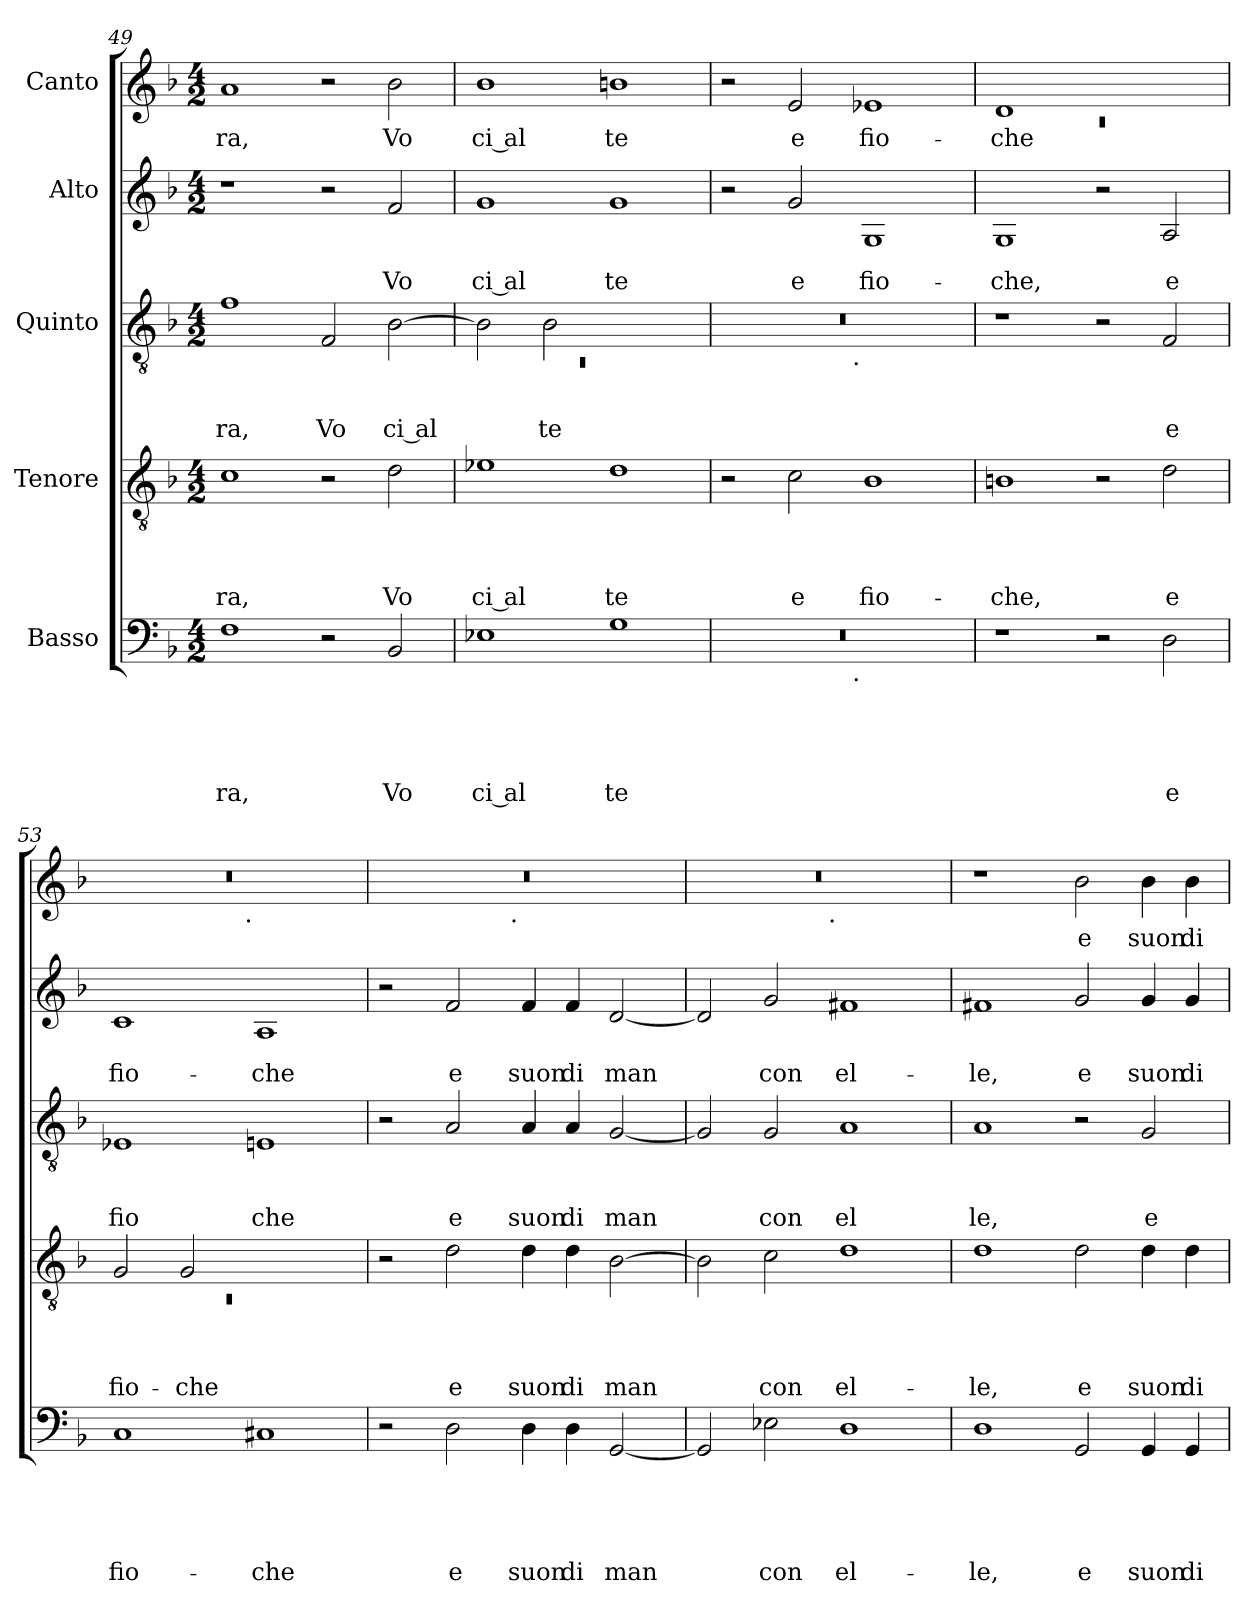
**kern	**text	**text	**text	**text	**text	**kern	**text	**text	**text	**text	**kern	**text	**text	**text	**kern	**text	**text	**kern	**text
*part5	*part5	*part5	*part5	*part5	*part5	*part4	*part4	*part4	*part4	*part4	*part3	*part3	*part3	*part3	*part2	*part2	*part2	*part1	*part1
*staff5	*staff5	*staff5	*staff5	*staff5	*staff5	*staff4	*staff4	*staff4	*staff4	*staff4	*staff3	*staff3	*staff3	*staff3	*staff2	*staff2	*staff2	*staff1	*staff1
*I"Basso	*	*	*	*	*	*I"Tenore	*	*	*	*	*I"Quinto	*	*	*	*I"Alto	*	*	*I"Canto	*
*clefF4	*	*	*	*	*	*clefGv2	*	*	*	*	*clefGv2	*	*	*	*clefG2	*	*	*clefG2	*
*k[b-]	*	*	*	*	*	*k[b-]	*	*	*	*	*k[b-]	*	*	*	*k[b-]	*	*	*k[b-]	*
*F:	*	*	*	*	*	*F:	*	*	*	*	*F:	*	*	*	*F:	*	*	*F:	*
*M4/2	*	*	*	*	*	*M4/2	*	*	*	*	*M4/2	*	*	*	*M4/2	*	*	*M4/2	*
=49	=49	=49	=49	=49	=49	=49	=49	=49	=49	=49	=49	=49	=49	=49	=49	=49	=49	=49	=49
!	!	!	!	!	!LO:LY:b	!	!	!	!	!LO:LY:b	!	!	!	!LO:LY:b	!	!	!	!	!LO:LY:b
1F	.	.	.	.	ra,	1c	.	.	.	ra,	1f	.	.	ra,	1r	.	.	1a	ra,
!	!	!	!	!	!	!	!	!	!	!	!	!	!	!LO:LY:b	!	!	!	!	!
2r	.	.	.	.	.	2r	.	.	.	.	2F/	.	.	Vo	2r	.	.	2r	.
!	!	!	!	!	!LO:LY:b	!	!	!	!	!LO:LY:b	!	!	!	!LO:LY:b	!	!	!LO:LY:b	!	!LO:LY:b
2BB-/	.	.	.	.	Vo	2d\	.	.	.	Vo	[>2B-\	.	.	ci al	2f/	.	Vo	2b-\	Vo
=50	=50	=50	=50	=50	=50	=50	=50	=50	=50	=50	=50	=50	=50	=50	=50	=50	=50	=50	=50
*	*	*	*	*	*	*	*	*	*	*	*^	*	*	*	*	*	*	*	*
!	!	!	!	!	!LO:LY:b:rj	!	!	!	!	!LO:LY:b:rj	!	!LO:N:vis=1	!	!	!	!	!	!LO:LY:b:rj	!	!LO:LY:b:rj
1E-X	.	.	.	.	ci al	1e-X	.	.	.	ci al	2B-\]	0rC	.	.	.	1g	.	ci al	1b-	ci al
!	!	!	!	!	!	!	!	!	!	!	!	!	!	!	!LO:LY:b	!	!	!	!	!
.	.	.	.	.	.	.	.	.	.	.	2B-\	.	.	.	te	.	.	.	.	.
!	!	!	!	!	!LO:LY:b	!	!	!	!	!LO:LY:b	!	!	!	!	!	!	!	!LO:LY:b	!	!LO:LY:b
1G	.	.	.	.	te	1d	.	.	.	te	1ryy	.	.	.	.	1g	.	te	1bn	te
!!LO:LB:g=z
=51	=51	=51	=51	=51	=51	=51	=51	=51	=51	=51	=51	=51	=51	=51	=51	=51	=51	=51	=51	=51
*^	*	*	*	*	*	*	*	*	*	*	*	*	*	*	*	*	*	*	*	*
0r	2ryy	.	.	.	.	.	2r	.	.	.	.	0r	2ryy	.	.	.	2r	.	.	2r	.
!	!	!	!	!	!	!	!	!	!	!	!LO:LY:b	!	!	!	!	!	!	!	!LO:LY:b	!	!LO:LY:b
.	4...ryy	.	.	.	.	.	2c\	.	.	.	e	.	4...ryy	.	.	.	2g/	.	e	2e/	e
!	!	!	!	!	!	!	!	!	!	!	!	!	!LO:TX:b:t=.	!	!	!	!	!	!	!	!
!	!LO:TX:b:t=.	!	!	!	!	!	!	!	!	!	!	!	!	!	!	!	!	!	!	!	!
.	1ryy	.	.	.	.	.	.	.	.	.	.	.	1ryy	.	.	.	.	.	.	.	.
!	!	!	!	!	!	!	!	!	!	!	!LO:LY:b	!	!	!	!	!	!	!	!LO:LY:b	!	!LO:LY:b
.	.	.	.	.	.	.	1B-	.	.	.	fio-	.	.	.	.	.	1G	.	fio-	1e-X	fio-
.	32ryy	.	.	.	.	.	.	.	.	.	.	.	32ryy	.	.	.	.	.	.	.	.
=52	=52	=52	=52	=52	=52	=52	=52	=52	=52	=52	=52	=52	=52	=52	=52	=52	=52	=52	=52	=52	=52
*	*	*	*	*	*	*	*	*	*	*	*	*	*	*	*	*	*	*	*	*^	*
!	!	!	!	!	!	!	!	!	!	!	!LO:LY:b	!	!	!	!	!	!	!	!LO:LY:b	!	!LO:N:vis=1	!LO:LY:b
*v	*v	*	*	*	*	*	*	*	*	*	*	*v	*v	*	*	*	*	*	*	*	*	*
1r	.	.	.	.	.	1Bn	.	.	.	-che,	1r	.	.	.	1G	.	-che,	1d	0rc	-che
2r	.	.	.	.	.	2r	.	.	.	.	2r	.	.	.	2r	.	.	1ryy	.	.
!	!	!	!	!	!LO:LY:b	!	!	!	!	!LO:LY:b	!	!	!	!LO:LY:b	!	!	!LO:LY:b	!	!	!
2D\	.	.	.	.	e	2d\	.	.	.	e	2F/	.	.	e	2A/	.	e	.	.	.
=53	=53	=53	=53	=53	=53	=53	=53	=53	=53	=53	=53	=53	=53	=53	=53	=53	=53	=53	=53	=53
*	*	*	*	*	*	*^	*	*	*	*	*	*	*	*	*	*	*	*	*	*
!	!	!	!	!	!LO:LY:b	!	!LO:N:vis=1	!	!	!	!LO:LY:b	!	!	!	!LO:LY:b	!	!	!LO:LY:b	!	!	!
1C	.	.	.	.	fio-	2G/	0rC	.	.	.	fio-	1E-X	.	.	fio	1c	.	fio-	0r	2ryy	.
!	!	!	!	!	!	!	!	!	!	!	!LO:LY:b	!	!	!	!	!	!	!	!	!	!
.	.	.	.	.	.	2G/	.	.	.	.	-che	.	.	.	.	.	.	.	.	4...ryy	.
!	!	!	!	!	!	!	!	!	!	!	!	!	!	!	!	!	!	!	!	!LO:TX:b:t=.	!
.	.	.	.	.	.	.	.	.	.	.	.	.	.	.	.	.	.	.	.	1ryy	.
!	!	!	!	!	!LO:LY:b	!	!	!	!	!	!	!	!	!	!LO:LY:b	!	!	!LO:LY:b	!	!	!
1C#X	.	.	.	.	-che	1ryy	.	.	.	.	.	1E	.	.	che	1A	.	-che	.	.	.
.	.	.	.	.	.	.	.	.	.	.	.	.	.	.	.	.	.	.	.	32ryy	.
*	*	*	*	*	*	*v	*v	*	*	*	*	*	*	*	*	*	*	*	*	*	*
=54	=54	=54	=54	=54	=54	=54	=54	=54	=54	=54	=54	=54	=54	=54	=54	=54	=54	=54	=54	=54
2r	.	.	.	.	.	2r	.	.	.	.	2r	.	.	.	2r	.	.	0r	2ryy	.
!	!	!	!	!	!LO:LY:b	!	!	!	!	!LO:LY:b	!	!	!	!LO:LY:b	!	!	!LO:LY:b	!	!	!
2D\	.	.	.	.	e	2d\	.	.	.	e	2A/	.	.	e	2f/	.	e	.	4...ryy	.
!	!	!	!	!	!	!	!	!	!	!	!	!	!	!	!	!	!	!	!LO:TX:b:t=.	!
.	.	.	.	.	.	.	.	.	.	.	.	.	.	.	.	.	.	.	1ryy	.
!	!	!	!	!	!LO:LY:b	!	!	!	!	!LO:LY:b	!	!	!	!LO:LY:b	!	!	!LO:LY:b	!	!	!
4D\	.	.	.	.	suon	4d\	.	.	.	suon	4A/	.	.	suon	4f/	.	suon	.	.	.
!	!	!	!	!	!LO:LY:b	!	!	!	!	!LO:LY:b	!	!	!	!LO:LY:b	!	!	!LO:LY:b	!	!	!
4D\	.	.	.	.	di	4d\	.	.	.	di	4A/	.	.	di	4f/	.	di	.	.	.
!	!	!	!	!	!LO:LY:b	!	!	!	!	!LO:LY:b	!	!	!	!LO:LY:b	!	!	!LO:LY:b	!	!	!
[<2GG/	.	.	.	.	man	[>2B-\	.	.	.	man	[<2G/	.	.	man	[<2d/	.	man	.	.	.
.	.	.	.	.	.	.	.	.	.	.	.	.	.	.	.	.	.	.	32ryy	.
=55	=55	=55	=55	=55	=55	=55	=55	=55	=55	=55	=55	=55	=55	=55	=55	=55	=55	=55	=55	=55
2GG/]	.	.	.	.	.	2B-\]	.	.	.	.	2G/]	.	.	.	2d/]	.	.	0r	2ryy	.
!	!	!	!	!	!LO:LY:b	!	!	!	!	!LO:LY:b	!	!	!	!LO:LY:b	!	!	!LO:LY:b	!	!	!
2E-X\	.	.	.	.	con	2c\	.	.	.	con	2G/	.	.	con	2g/	.	con	.	4...ryy	.
!	!	!	!	!	!	!	!	!	!	!	!	!	!	!	!	!	!	!	!LO:TX:b:t=.	!
.	.	.	.	.	.	.	.	.	.	.	.	.	.	.	.	.	.	.	1ryy	.
!	!	!	!	!	!LO:LY:b	!	!	!	!	!LO:LY:b	!	!	!	!LO:LY:b	!	!	!LO:LY:b	!	!	!
1D	.	.	.	.	el-	1d	.	.	.	el-	1A	.	.	el	1f#X	.	el-	.	.	.
.	.	.	.	.	.	.	.	.	.	.	.	.	.	.	.	.	.	.	32ryy	.
=56	=56	=56	=56	=56	=56	=56	=56	=56	=56	=56	=56	=56	=56	=56	=56	=56	=56	=56	=56	=56
!	!	!	!	!	!LO:LY:b	!	!	!	!	!LO:LY:b	!	!	!	!LO:LY:b	!	!	!LO:LY:b	!	!	!
*	*	*	*	*	*	*	*	*	*	*	*	*	*	*	*	*	*	*v	*v	*
1D	.	.	.	.	-le,	1d	.	.	.	-le,	1A	.	.	le,	1f#X	.	-le,	1r	.
!	!	!	!	!	!LO:LY:b	!	!	!	!	!LO:LY:b	!	!	!	!	!	!	!LO:LY:b	!	!LO:LY:b
2GG/	.	.	.	.	e	2d\	.	.	.	e	2r	.	.	.	2g/	.	e	2b-\	e
!	!	!	!	!	!LO:LY:b	!	!	!	!	!LO:LY:b	!	!	!	!LO:LY:b	!	!	!LO:LY:b	!	!LO:LY:b
4GG/	.	.	.	.	suon	4d\	.	.	.	suon	2G/	.	.	e	4g/	.	suon	4b-\	suon
!	!	!	!	!	!LO:LY:b	!	!	!	!	!LO:LY:b	!	!	!	!	!	!	!LO:LY:b	!	!LO:LY:b
4GG/	.	.	.	.	di	4d\	.	.	.	di	.	.	.	.	4g/	.	di	4b-\	di
=	=	=	=	=	=	=	=	=	=	=	=	=	=	=	=	=	=	=	=
*-	*-	*-	*-	*-	*-	*-	*-	*-	*-	*-	*-	*-	*-	*-	*-	*-	*-	*-	*-
